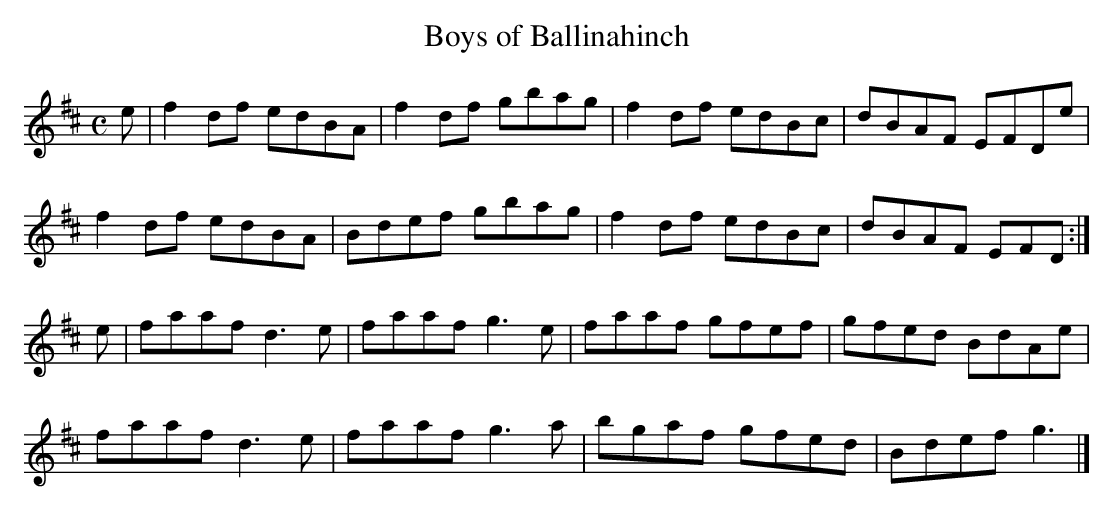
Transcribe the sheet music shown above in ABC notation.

X:1
T:Boys of Ballinahinch
M:C
L:1/8
K:D Major
e|f2df edBA|f2df gbag|f2df edBc|dBAF EFDe|!
f2df edBA|Bdef gbag|f2df edBc|dBAF EFD:|!
e|faaf d3e|faaf g3e|faaf gfef|gfed BdAe|!
faaf d3e|faaf g3a|bgaf gfed|Bdef g3|]!
